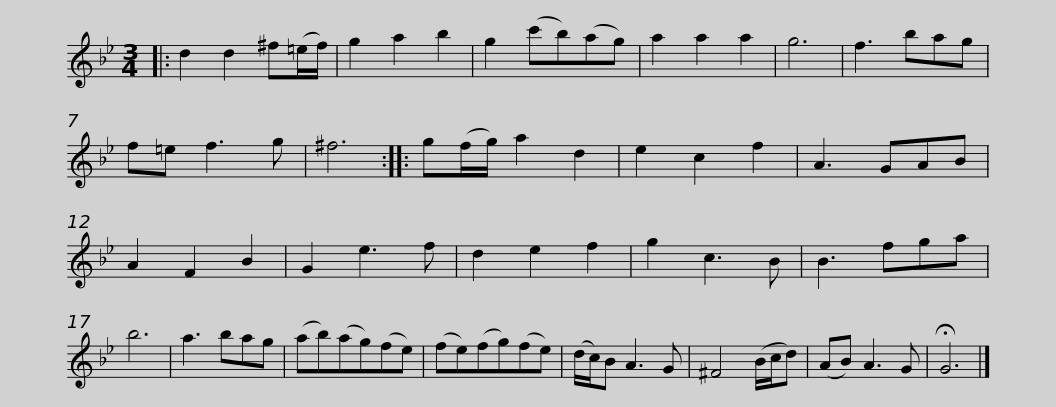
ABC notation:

X:1
L:1/8
M:3/4
I:linebreak $
K:Gmin
V:1 treble
V:1
|: d2 d2 ^f(=e/f/) | g2 a2 b2 | g2 (c'b)(ag) | a2 a2 a2 | g6 | %5
 f3 bag | f=e f3 g | ^f6 :: g(f/g/) a2 d2 |$ e2 c2 f2 | %10
 A3 GAB | A2 F2 B2 | G2 e3 f | d2 e2 f2 | g2 c3 B | %15
 B3 fga | b6 | a3 bag | (ab)(ag)(fe) |$ (fe)(fg)(fe) | %20
 (d/c/)B A3 G | ^F4 (B/c/d) | (AB) A3 G | !fermata!G6 |] %24
